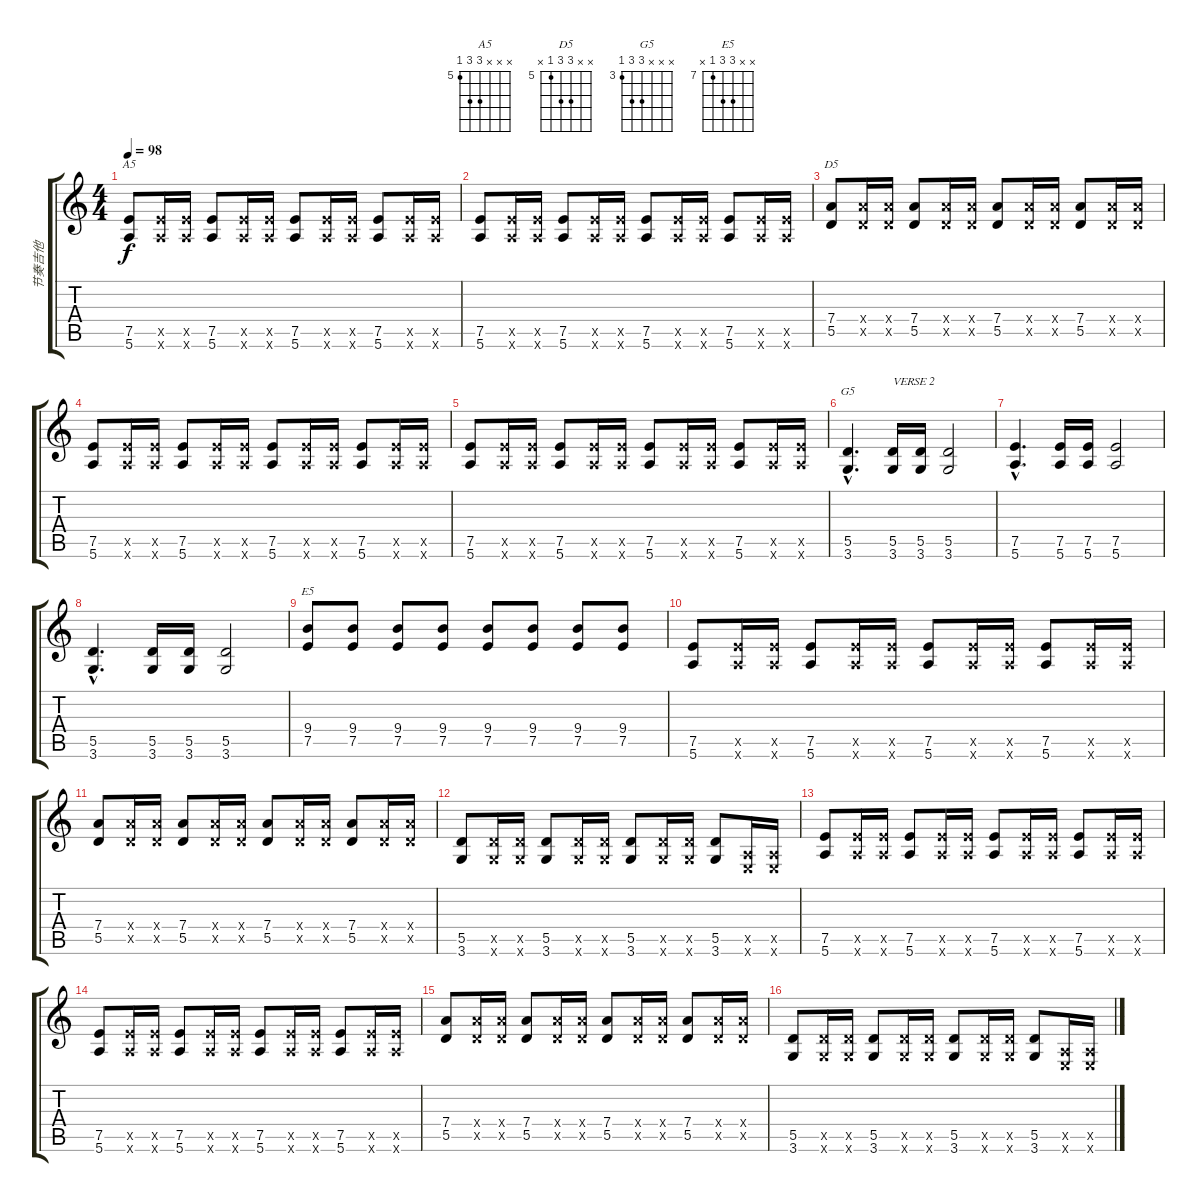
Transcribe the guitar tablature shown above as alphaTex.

\track ("节奏吉他" "节奏吉他") {instrument distortionguitar}
\staff {score tabs}
\tuning (E4 B3 G3 D3 A2 E2) {hide}
\chord ("A5" x x x 7 7 5) {firstfret 5}
\chord ("D5" x x 7 7 5 x) {firstfret 5}
\chord ("G5" x x x 5 5 3) {firstfret 3}
\chord ("E5" x x 9 9 7 x) {firstfret 7}
\ts (4 4)
\tempo 98
\clef g2
\ks c
(7.5 5.6).8{ch "A5" dy f} (7.5{x} 5.6{x}).16 (7.5{x} 5.6{x}).16 (7.5 5.6).8 (7.5{x} 5.6{x}).16 (7.5{x} 5.6{x}).16 (7.5 5.6).8 (7.5{x} 5.6{x}).16 (7.5{x} 5.6{x}).16 (7.5 5.6).8 (7.5{x} 5.6{x}).16 (7.5{x} 5.6{x}).16 |
(7.5 5.6).8 (7.5{x} 5.6{x}).16 (7.5{x} 5.6{x}).16 (7.5 5.6).8 (7.5{x} 5.6{x}).16 (7.5{x} 5.6{x}).16 (7.5 5.6).8 (7.5{x} 5.6{x}).16 (7.5{x} 5.6{x}).16 (7.5 5.6).8 (7.5{x} 5.6{x}).16 (7.5{x} 5.6{x}).16 |
(7.4 5.5).8{ch "D5"} (7.4{x} 5.5{x}).16 (7.4{x} 5.5{x}).16 (7.4 5.5).8 (7.4{x} 5.5{x}).16 (7.4{x} 5.5{x}).16 (7.4 5.5).8 (7.4{x} 5.5{x}).16 (7.4{x} 5.5{x}).16 (7.4 5.5).8 (7.4{x} 5.5{x}).16 (7.4{x} 5.5{x}).16 |
(7.5 5.6).8 (7.5{x} 5.6{x}).16 (7.5{x} 5.6{x}).16 (7.5 5.6).8 (7.5{x} 5.6{x}).16 (7.5{x} 5.6{x}).16 (7.5 5.6).8 (7.5{x} 5.6{x}).16 (7.5{x} 5.6{x}).16 (7.5 5.6).8 (7.5{x} 5.6{x}).16 (7.5{x} 5.6{x}).16 |
(7.5 5.6).8 (7.5{x} 5.6{x}).16 (7.5{x} 5.6{x}).16 (7.5 5.6).8 (7.5{x} 5.6{x}).16 (7.5{x} 5.6{x}).16 (7.5 5.6).8 (7.5{x} 5.6{x}).16 (7.5{x} 5.6{x}).16 (7.5 5.6).8 (7.5{x} 5.6{x}).16 (7.5{x} 5.6{x}).16 |
(5.5{hac} 3.6{hac}).4{d ch "G5"} (5.5 3.6).16{txt "VERSE 2"} (5.5 3.6).16 (5.5 3.6).2 |
(7.5{hac} 5.6{hac}).4{d} (7.5 5.6).16 (7.5 5.6).16 (7.5 5.6).2 |
(5.5{hac} 3.6{hac}).4{d} (5.5 3.6).16 (5.5 3.6).16 (5.5 3.6).2 |
(9.4 7.5).8{ch "E5"} (9.4 7.5).8 (9.4 7.5).8 (9.4 7.5).8 (9.4 7.5).8 (9.4 7.5).8 (9.4 7.5).8 (9.4 7.5).8 |
(7.5 5.6).8 (7.5{x} 5.6{x}).16 (7.5{x} 5.6{x}).16 (7.5 5.6).8 (7.5{x} 5.6{x}).16 (7.5{x} 5.6{x}).16 (7.5 5.6).8 (7.5{x} 5.6{x}).16 (7.5{x} 5.6{x}).16 (7.5 5.6).8 (7.5{x} 5.6{x}).16 (7.5{x} 5.6{x}).16 |
(7.4 5.5).8 (7.4{x} 5.5{x}).16 (7.4{x} 5.5{x}).16 (7.4 5.5).8 (7.4{x} 5.5{x}).16 (7.4{x} 5.5{x}).16 (7.4 5.5).8 (7.4{x} 5.5{x}).16 (7.4{x} 5.5{x}).16 (7.4 5.5).8 (7.4{x} 5.5{x}).16 (7.4{x} 5.5{x}).16 |
(5.5 3.6).8 (5.5{x} 3.6{x}).16 (5.5{x} 3.6{x}).16 (5.5 3.6).8 (5.5{x} 3.6{x}).16 (5.5{x} 3.6{x}).16 (5.5 3.6).8 (5.5{x} 3.6{x}).16 (5.5{x} 3.6{x}).16 (5.5 3.6).8 (0.5{x} 0.6{x}).16 (0.5{x} 0.6{x}).16 |
(7.5 5.6).8 (7.5{x} 5.6{x}).16 (7.5{x} 5.6{x}).16 (7.5 5.6).8 (7.5{x} 5.6{x}).16 (7.5{x} 5.6{x}).16 (7.5 5.6).8 (7.5{x} 5.6{x}).16 (7.5{x} 5.6{x}).16 (7.5 5.6).8 (7.5{x} 5.6{x}).16 (7.5{x} 5.6{x}).16 |
(7.5 5.6).8 (7.5{x} 5.6{x}).16 (7.5{x} 5.6{x}).16 (7.5 5.6).8 (7.5{x} 5.6{x}).16 (7.5{x} 5.6{x}).16 (7.5 5.6).8 (7.5{x} 5.6{x}).16 (7.5{x} 5.6{x}).16 (7.5 5.6).8 (7.5{x} 5.6{x}).16 (7.5{x} 5.6{x}).16 |
(7.4 5.5).8 (7.4{x} 5.5{x}).16 (7.4{x} 5.5{x}).16 (7.4 5.5).8 (7.4{x} 5.5{x}).16 (7.4{x} 5.5{x}).16 (7.4 5.5).8 (7.4{x} 5.5{x}).16 (7.4{x} 5.5{x}).16 (7.4 5.5).8 (7.4{x} 5.5{x}).16 (7.4{x} 5.5{x}).16 |
(5.5 3.6).8 (5.5{x} 3.6{x}).16 (5.5{x} 3.6{x}).16 (5.5 3.6).8 (5.5{x} 3.6{x}).16 (5.5{x} 3.6{x}).16 (5.5 3.6).8 (5.5{x} 3.6{x}).16 (5.5{x} 3.6{x}).16 (5.5 3.6).8 (0.5{x} 0.6{x}).16 (0.5{x} 0.6{x}).16
